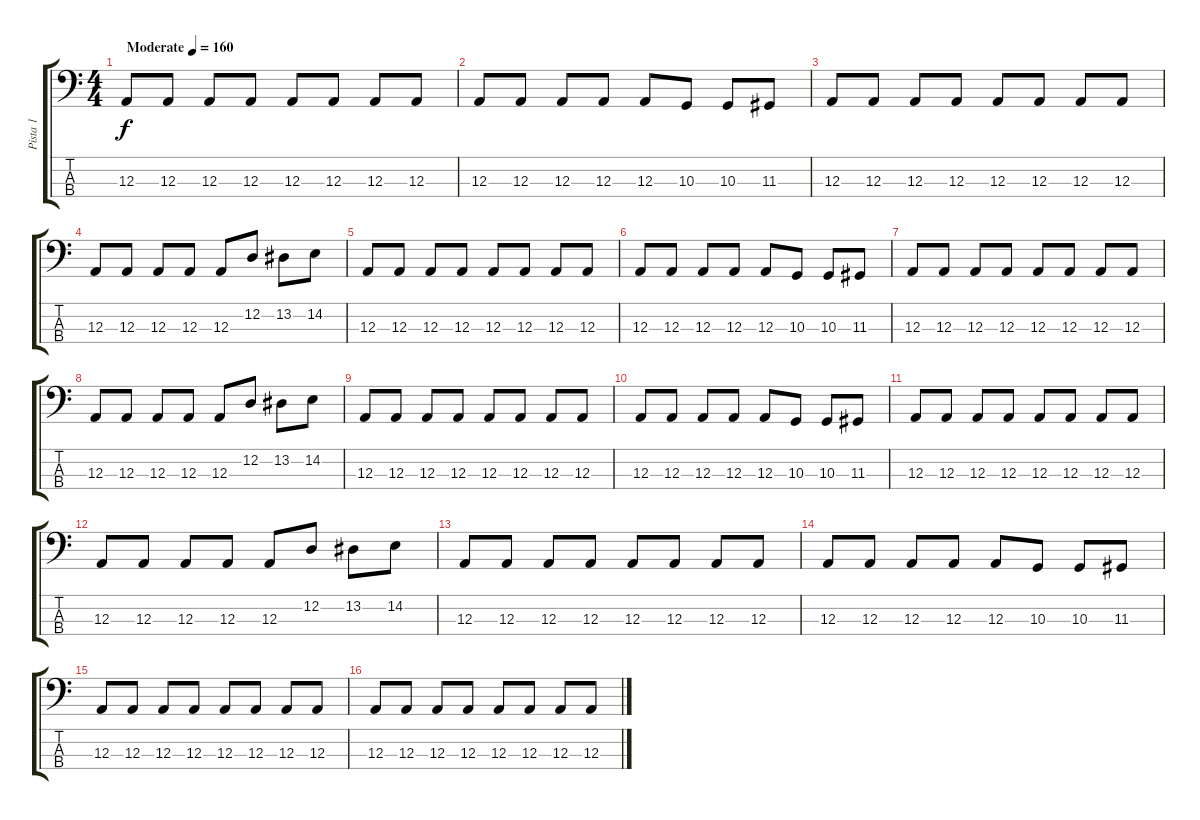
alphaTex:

\track ("Pista 1" "Pista 1") {instrument lead8bassandlead}
\staff {score tabs}
\tuning (G2 D2 A1 E1) {hide}
\ts (4 4)
\tempo (160 "Moderate")
\clef f4
\ks c
12.3.8{dy f instrument lead8bassandlead} 12.3.8 12.3.8 12.3.8 12.3.8 12.3.8 12.3.8 12.3.8 |
12.3.8 12.3.8 12.3.8 12.3.8 12.3.8 10.3.8 10.3.8 11.3.8 |
12.3.8 12.3.8 12.3.8 12.3.8 12.3.8 12.3.8 12.3.8 12.3.8 |
12.3.8 12.3.8 12.3.8 12.3.8 12.3.8 12.2.8 13.2.8 14.2.8 |
12.3.8 12.3.8 12.3.8 12.3.8 12.3.8 12.3.8 12.3.8 12.3.8 |
12.3.8 12.3.8 12.3.8 12.3.8 12.3.8 10.3.8 10.3.8 11.3.8 |
12.3.8 12.3.8 12.3.8 12.3.8 12.3.8 12.3.8 12.3.8 12.3.8 |
12.3.8 12.3.8 12.3.8 12.3.8 12.3.8 12.2.8 13.2.8 14.2.8 |
12.3.8 12.3.8 12.3.8 12.3.8 12.3.8 12.3.8 12.3.8 12.3.8 |
12.3.8 12.3.8 12.3.8 12.3.8 12.3.8 10.3.8 10.3.8 11.3.8 |
12.3.8 12.3.8 12.3.8 12.3.8 12.3.8 12.3.8 12.3.8 12.3.8 |
12.3.8 12.3.8 12.3.8 12.3.8 12.3.8 12.2.8 13.2.8 14.2.8 |
12.3.8 12.3.8 12.3.8 12.3.8 12.3.8 12.3.8 12.3.8 12.3.8 |
12.3.8 12.3.8 12.3.8 12.3.8 12.3.8 10.3.8 10.3.8 11.3.8 |
12.3.8 12.3.8 12.3.8 12.3.8 12.3.8 12.3.8 12.3.8 12.3.8 |
12.3.8 12.3.8 12.3.8 12.3.8 12.3.8 12.3.8 12.3.8 12.3.8
